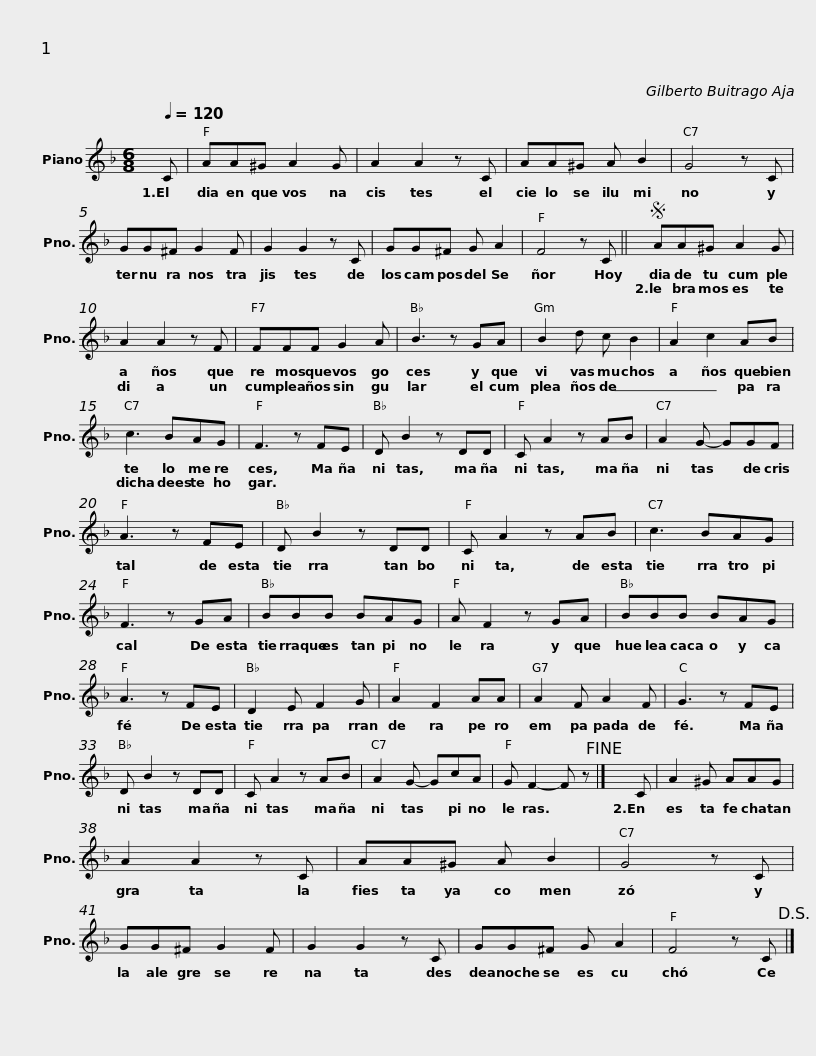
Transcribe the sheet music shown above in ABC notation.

X:1
L:1/8
Q:1/4=120
M:6/8
I:linebreak $
K:F
V:1 treble
V:1
 C | AA^G A2 G | A2 A2 z C | AA^G A B2 | G4 z C | %5
 GG^F G2 F | G2 G2 z C |$ GG^F G A2 | F4 z C ||S AA^G A2 G | %10
 A2 A2 z F | FFF G2 A | B3 z GA |$ B2 d c B2 | A2 c2 AB | %15
 c3 BAG | F3 z FE | D B2 z DD | C A2 z AB |$ A2 G- GGF | %20
 A3 z FE | D B2 z DD | C A2 z AB | c3 BAG | F3 z GA |$ %25
 BBB BAG | A F2 z GA | BBB BAG | A3 z FE | D2 E F2 G | %30
 A2 F2 AA |$ A2 F A2 F | G3 z FE | D B2 z DD | C A2 z AB | %35
 A2 G- GcA | G F2- F z!fine! |] C |$ A2 ^G AAG | A2 A2 z C | %40
 AA^G A B2 | G4 z C | GG^F G2 F | G2 G2 z C | GG^F G A2 |$ %45
 F4 z C!D.S.! |] %46
